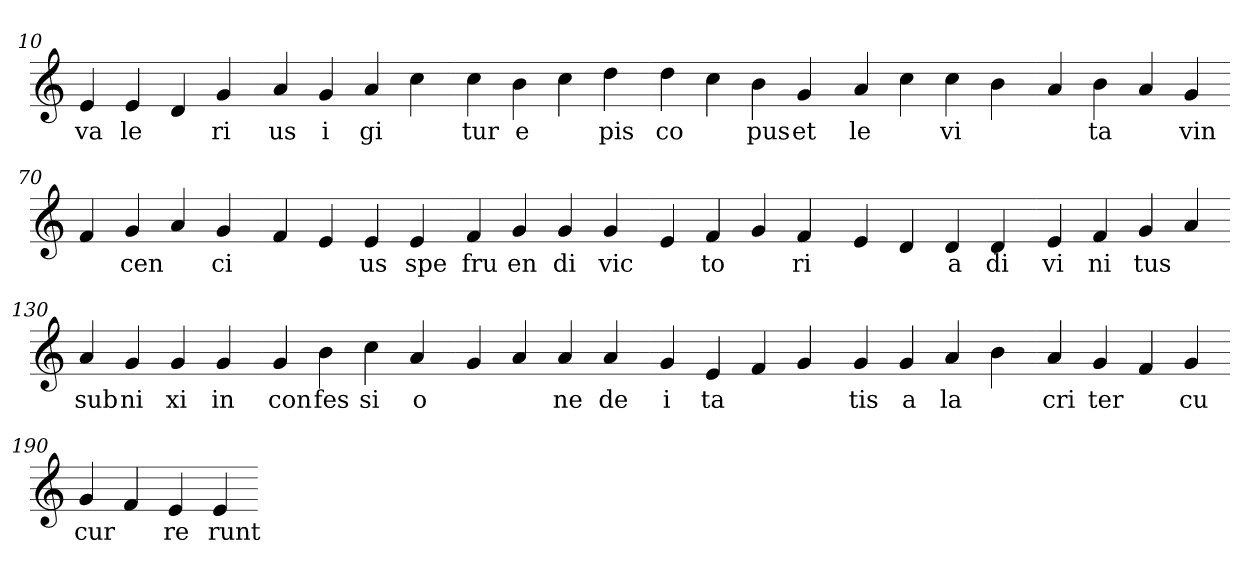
**kern	**text
*part1	*part1
*staff1	*staff1
*clefG2	*
=10.	=10.
4e	va
4e	le
4d	.
4g	ri
=20.-	=20.-
4a	us
4g	i
4a	gi
4cc	.
=30.-	=30.-
4cc	tur
4b	e
4cc	.
4dd	pis
=40.-	=40.-
4dd	co
4cc	.
4b	pus
4g	et
=50.-	=50.-
4a	le
4cc	.
4cc	vi
4b	.
=60.-	=60.-
4a	.
4b	ta
4a	.
4g	vin
=70.-	=70.-
4f	.
4g	cen
4a	.
4g	ci
=80.-	=80.-
4f	.
4e	.
4e	us
4e	spe
=90.-	=90.-
4f	fru
4g	en
4g	di
4g	vic
=100.-	=100.-
4e	.
4f	to
4g	.
4f	ri
=110.-	=110.-
4e	.
4d	.
4d	a
4d	di
=120.-	=120.-
4e	vi
4f	ni
4g	tus
4a	.
=130.-	=130.-
4a	sub
4g	ni
4g	xi
4g	in
=140.-	=140.-
4g	con
4b	fes
4cc	si
4a	o
=150.-	=150.-
4g	.
4a	.
4a	ne
4a	de
=160.-	=160.-
4g	i
4e	ta
4f	.
4g	.
=170.-	=170.-
4g	tis
4g	a
4a	la
4b	.
=180.-	=180.-
4a	cri
4g	ter
4f	.
4g	cu
=190.-	=190.-
4g	cur
4f	.
4e	re
4e	runt
=-	=-
*-	*-
